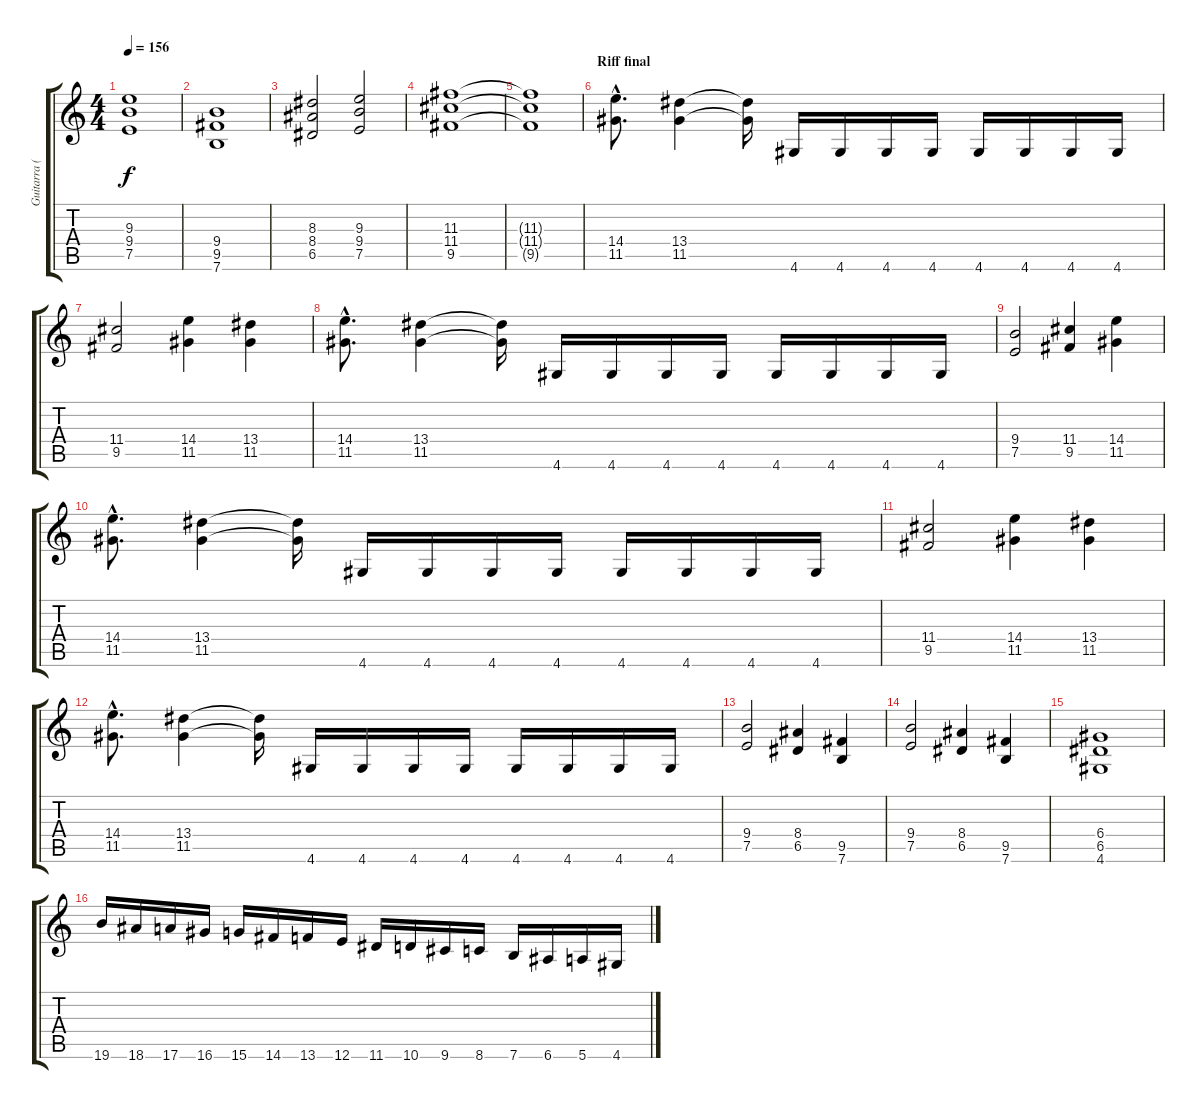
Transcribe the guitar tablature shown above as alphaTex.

\track ("Guitarra (Jero)" "Guitarra (") {instrument distortionguitar}
\staff {score tabs}
\tuning (E4 B3 G3 D3 A2 E2) {hide}
\ts (4 4)
\tempo 156
\clef g2
\ks c
(9.3 9.4 7.5).1{dy f} |
(9.4 9.5 7.6).1 |
(8.3 8.4 6.5).2 (9.3 9.4 7.5).2 |
(11.3 11.4 9.5).1 |
(11.3{t} 11.4{t} 9.5{t}).1 |
\section ("" "Riff final")
(14.4{hac} 11.5{hac}).8{d} (13.4 11.5).4 (13.4{t} 11.5{t}).16 4.6.16 4.6.16 4.6.16 4.6.16 4.6.16 4.6.16 4.6.16 4.6.16 |
(11.4 9.5).2 (14.4 11.5).4 (13.4 11.5).4 |
(14.4{hac} 11.5{hac}).8{d} (13.4 11.5).4 (13.4{t} 11.5{t}).16 4.6.16 4.6.16 4.6.16 4.6.16 4.6.16 4.6.16 4.6.16 4.6.16 |
(9.4 7.5).2 (11.4 9.5).4 (14.4 11.5).4 |
(14.4{hac} 11.5{hac}).8{d} (13.4 11.5).4 (13.4{t} 11.5{t}).16 4.6.16 4.6.16 4.6.16 4.6.16 4.6.16 4.6.16 4.6.16 4.6.16 |
(11.4 9.5).2 (14.4 11.5).4 (13.4 11.5).4 |
(14.4{hac} 11.5{hac}).8{d} (13.4 11.5).4 (13.4{t} 11.5{t}).16 4.6.16 4.6.16 4.6.16 4.6.16 4.6.16 4.6.16 4.6.16 4.6.16 |
(9.4 7.5).2 (8.4 6.5).4 (9.5 7.6).4 |
(9.4 7.5).2 (8.4 6.5).4 (9.5 7.6).4 |
(6.4 6.5 4.6).1 |
19.6.16 18.6.16 17.6.16 16.6.16 15.6.16 14.6.16 13.6.16 12.6.16 11.6.16 10.6.16 9.6.16 8.6.16 7.6.16 6.6.16 5.6.16 4.6.16
